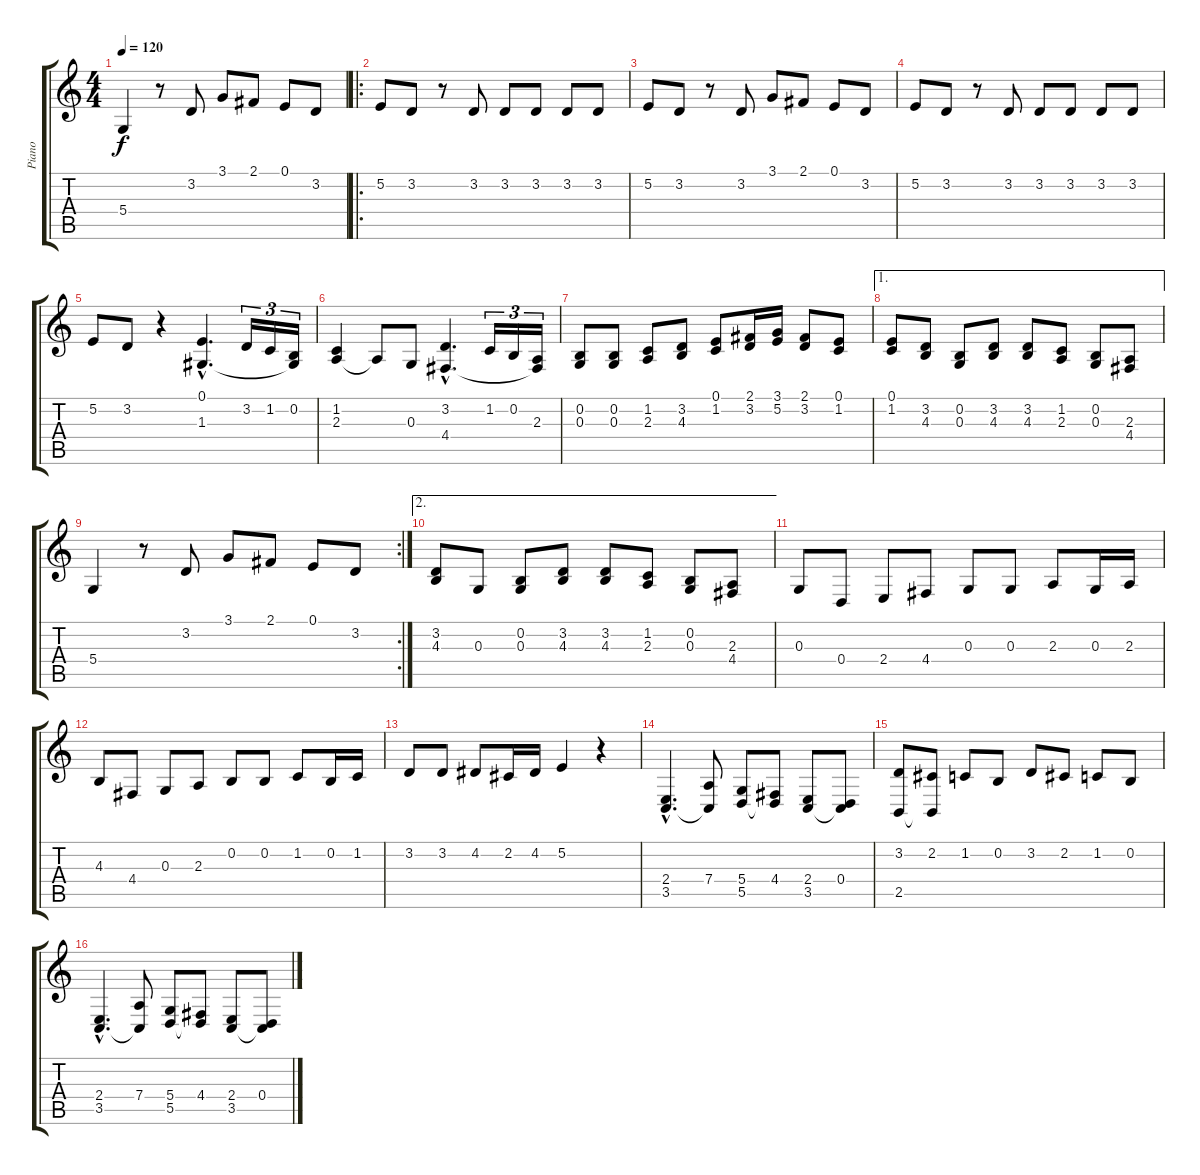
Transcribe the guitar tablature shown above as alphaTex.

\track ("Piano" "Piano") {instrument acousticgrandpiano}
\staff {score tabs}
\tuning (E4 B3 G3 D3 A2 E2) {hide}
\ts (4 4)
\tempo 120
\clef g2
\ks c
5.4.4{dy f} r.8 3.2.8 3.1.8 2.1.8 0.1.8 3.2.8 |
\ro
5.2.8 3.2.8 r.8 3.2.8 3.2.8 3.2.8 3.2.8 3.2.8 |
5.2.8 3.2.8 r.8 3.2.8 3.1.8 2.1.8 0.1.8 3.2.8 |
5.2.8 3.2.8 r.8 3.2.8 3.2.8 3.2.8 3.2.8 3.2.8 |
5.2.8 3.2.8 r.4 (0.1{hac} 1.3{hac}).4{d} 3.2.16{tu (3 2)} 1.2.16{tu (3 2)} (0.2 1.3{t}).16{tu (3 2)} |
(1.2 2.3).4 2.3{t}.8 0.3.8 (3.2{hac} 4.4{hac}).4{d} 1.2.16{tu (3 2)} 0.2.16{tu (3 2)} (2.3 4.4{t}).16{tu (3 2)} |
(0.2 0.3).8 (0.2 0.3).8 (1.2 2.3).8 (3.2 4.3).8 (0.1 1.2).8 (2.1 3.2).16 (3.1 5.2).16 (2.1 3.2).8 (0.1 1.2).8 |
\ae 1
(0.1 1.2).8 (3.2 4.3).8 (0.2 0.3).8 (3.2 4.3).8 (3.2 4.3).8 (1.2 2.3).8 (0.2 0.3).8 (2.3 4.4).8 |
\rc 2
5.4.4 r.8 3.2.8 3.1.8 2.1.8 0.1.8 3.2.8 |
\ae 2
(3.2 4.3).8 0.3.8 (0.2 0.3).8 (3.2 4.3).8 (3.2 4.3).8 (1.2 2.3).8 (0.2 0.3).8 (2.3 4.4).8 |
0.3.8 0.4.8 2.4.8 4.4.8 0.3.8 0.3.8 2.3.8 0.3.16 2.3.16 |
4.3.8 4.4.8 0.3.8 2.3.8 0.2.8 0.2.8 1.2.8 0.2.16 1.2.16 |
3.2.8 3.2.8 4.2.8 2.2.16 4.2.16 5.2.4 r.4 |
(2.4{hac} 3.5{hac}).4{d} (7.4 3.5{t}).8 (5.4 5.5).8 (4.4 5.5{t}).8 (2.4 3.5).8 (0.4 3.5{t}).8 |
(3.2 2.5).8 (2.2 2.5{t}).8 1.2.8 0.2.8 3.2.8 2.2.8 1.2.8 0.2.8 |
(2.4{hac} 3.5{hac}).4{d} (7.4 3.5{t}).8 (5.4 5.5).8 (4.4 5.5{t}).8 (2.4 3.5).8 (0.4 3.5{t}).8
